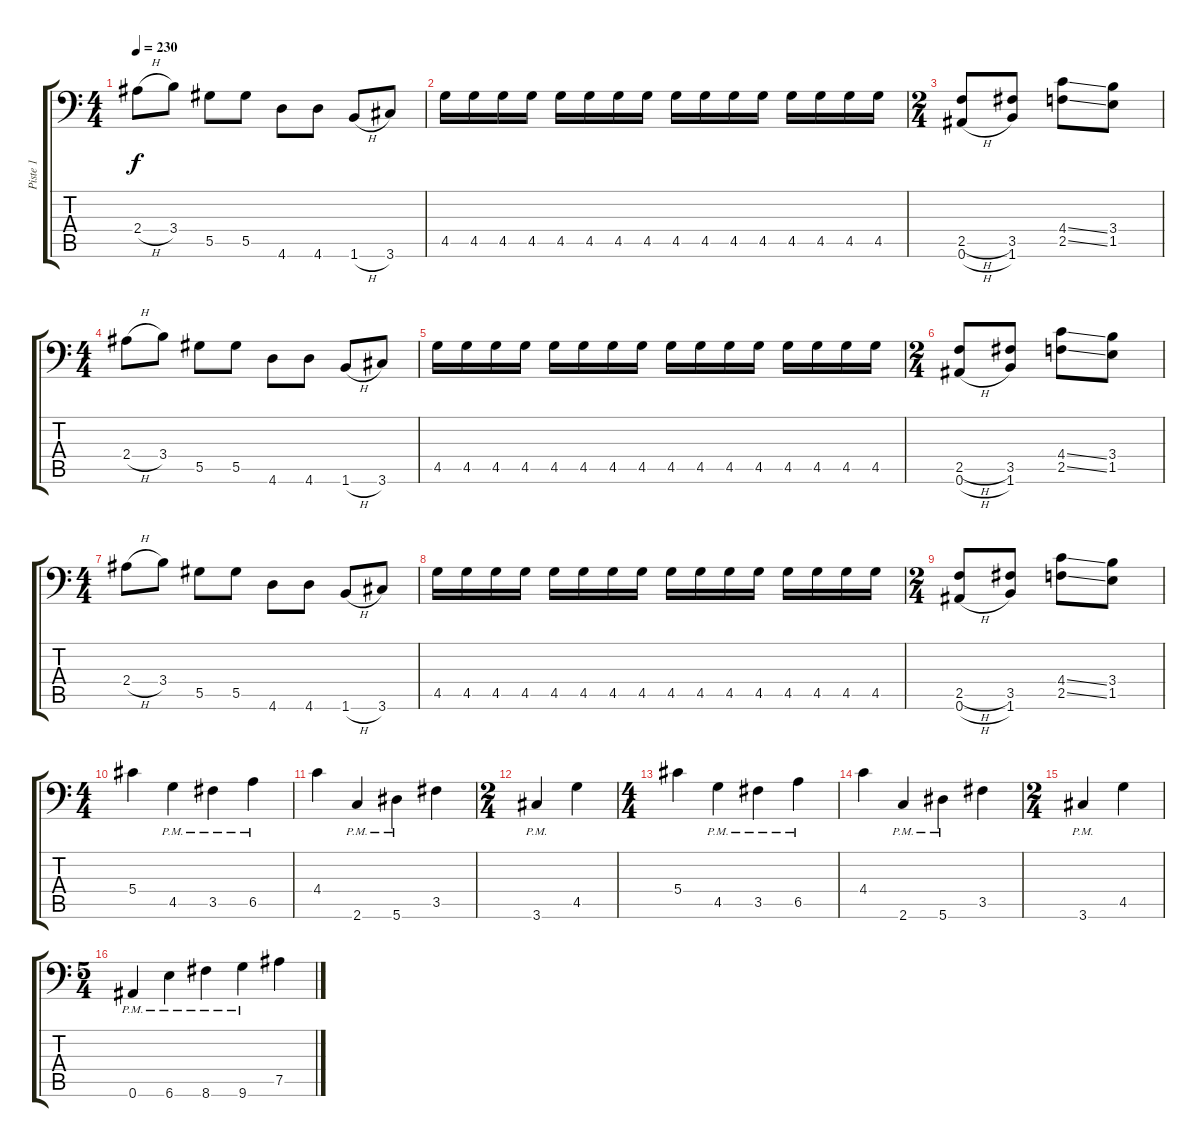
\track ("Piste 1" "Piste 1") {instrument distortionguitar}
\staff {score tabs}
\tuning (Bb3 F3 Db3 Ab2 Eb2 Bb1) {hide}
\ts (4 4)
\tempo 230
\clef f4
\ks c
2.4{h}.8{dy f} 3.4.8 5.5.8 5.5.8 4.6.8 4.6.8 1.6{h}.8 3.6.8 |
4.5.16 4.5.16 4.5.16 4.5.16 4.5.16 4.5.16 4.5.16 4.5.16 4.5.16 4.5.16 4.5.16 4.5.16 4.5.16 4.5.16 4.5.16 4.5.16 |
\ts (2 4)
(2.5{h} 0.6{h}).8 (3.5 1.6).8 (4.4{ss} 2.5{ss}).8 (3.4 1.5).8 |
\ts (4 4)
2.4{h}.8 3.4.8 5.5.8 5.5.8 4.6.8 4.6.8 1.6{h}.8 3.6.8 |
4.5.16 4.5.16 4.5.16 4.5.16 4.5.16 4.5.16 4.5.16 4.5.16 4.5.16 4.5.16 4.5.16 4.5.16 4.5.16 4.5.16 4.5.16 4.5.16 |
\ts (2 4)
(2.5{h} 0.6{h}).8 (3.5 1.6).8 (4.4{ss} 2.5{ss}).8 (3.4 1.5).8 |
\ts (4 4)
2.4{h}.8 3.4.8 5.5.8 5.5.8 4.6.8 4.6.8 1.6{h}.8 3.6.8 |
4.5.16 4.5.16 4.5.16 4.5.16 4.5.16 4.5.16 4.5.16 4.5.16 4.5.16 4.5.16 4.5.16 4.5.16 4.5.16 4.5.16 4.5.16 4.5.16 |
\ts (2 4)
(2.5{h} 0.6{h}).8 (3.5 1.6).8 (4.4{ss} 2.5{ss}).8 (3.4 1.5).8 |
\ts (4 4)
5.4.4 4.5{pm}.4 3.5{pm}.4 6.5{pm}.4 |
4.4.4 2.6{pm}.4 5.6{pm}.4 3.5.4 |
\ts (2 4)
3.6{pm}.4 4.5.4 |
\ts (4 4)
5.4.4 4.5{pm}.4 3.5{pm}.4 6.5{pm}.4 |
4.4.4 2.6{pm}.4 5.6{pm}.4 3.5.4 |
\ts (2 4)
3.6{pm}.4 4.5.4 |
\ts (5 4)
0.6{pm}.4 6.6{pm}.4 8.6{pm}.4 9.6{pm}.4 7.5.4
